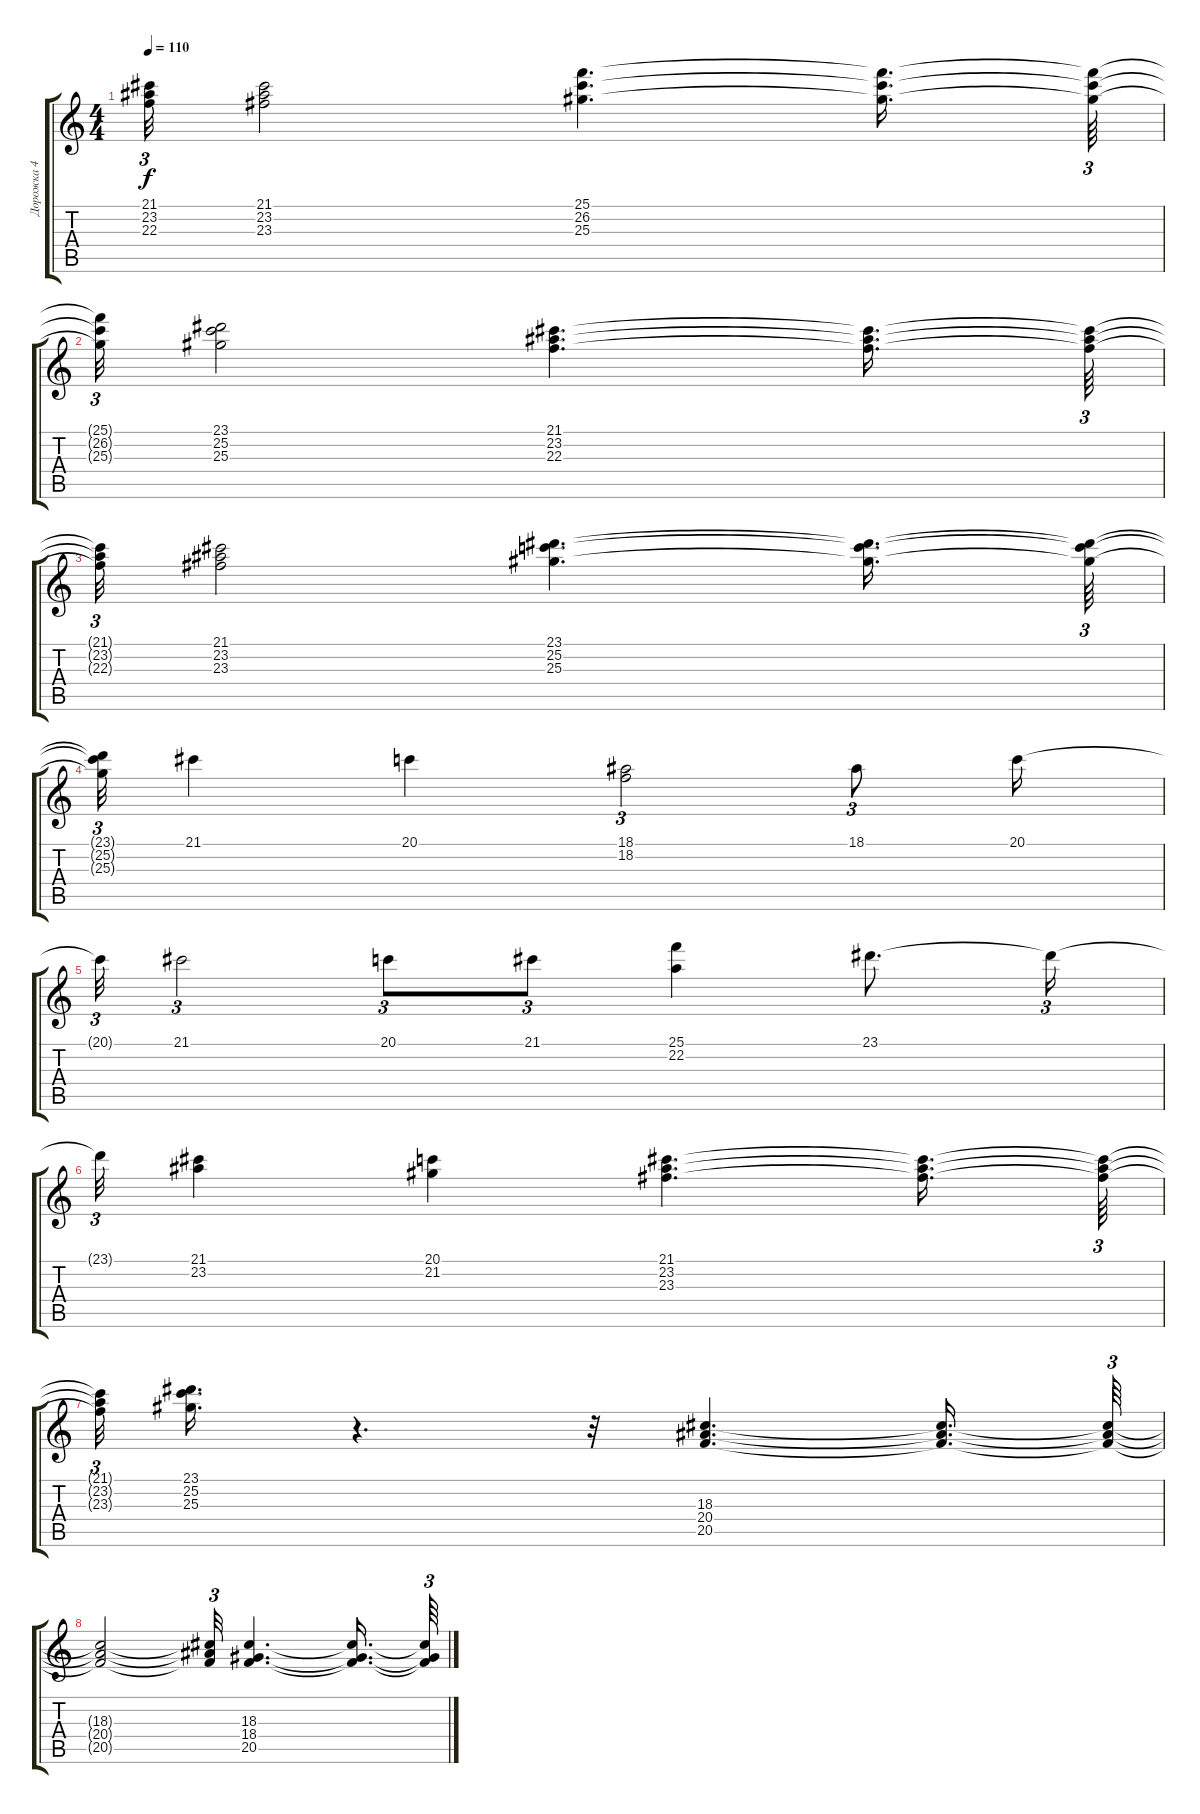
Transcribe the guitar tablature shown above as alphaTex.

\track ("Дорожка 4" "Дорожка 4") {instrument stringensemble1}
\staff {score tabs}
\tuning (E4 B3 G3 D3 A2 E2) {hide}
\ts (4 4)
\tempo 110
\clef g2
\ks c
(21.1{t} 23.2{t} 22.3{t}).32{tu (3 2) dy f} (21.1 23.2 23.3).2 (25.1 26.2 25.3).4{d} (25.1{t} 26.2{t} 25.3{t}).16{d} (25.1{t} 26.2{t} 25.3{t}).64{tu (3 2)} |
(25.1{t} 26.2{t} 25.3{t}).32{tu (3 2)} (23.1 25.2 25.3).2 (21.1 23.2 22.3).4{d} (21.1{t} 23.2{t} 22.3{t}).16{d} (21.1{t} 23.2{t} 22.3{t}).64{tu (3 2)} |
(21.1{t} 23.2{t} 22.3{t}).32{tu (3 2)} (21.1 23.2 23.3).2 (23.1 25.2 25.3).4{d} (23.1{t} 25.2{t} 25.3{t}).16{d} (23.1{t} 25.2{t} 25.3{t}).64{tu (3 2)} |
(23.1{t} 25.2{t} 25.3{t}).32{tu (3 2)} 21.1.4 20.1.4 (18.1 18.2).2{tu (3 2)} 18.1.8{tu (3 2)} 20.1.16 |
20.1{t}.32{tu (3 2)} 21.1.2{tu (3 2)} 20.1.8{tu (3 2)} 21.1.8{tu (3 2)} (25.1 22.2).4 23.1.8{d} 23.1{t}.16{tu (3 2)} |
23.1{t}.32{tu (3 2)} (21.1 23.2).4 (20.1 21.2).4 (21.1 23.2 23.3).4{d} (21.1{t} 23.2{t} 23.3{t}).16{d} (21.1{t} 23.2{t} 23.3{t}).64{tu (3 2)} |
(21.1{t} 23.2{t} 23.3{t}).32{tu (3 2)} (23.1 25.2 25.3).16{d} r.4{d} r.32 (18.3 20.4 20.5).4{d} (18.3{t} 20.4{t} 20.5{t}).16{d} (18.3{t} 20.4{t} 20.5{t}).64{tu (3 2)} |
(18.3{t} 20.4{t} 20.5{t}).2 (18.3{t} 20.4{t} 20.5{t}).32{tu (3 2)} (18.3 18.4 20.5).4{d} (18.3{t} 18.4{t} 20.5{t}).16{d} (18.3{t} 18.4{t} 20.5{t}).64{tu (3 2)}
